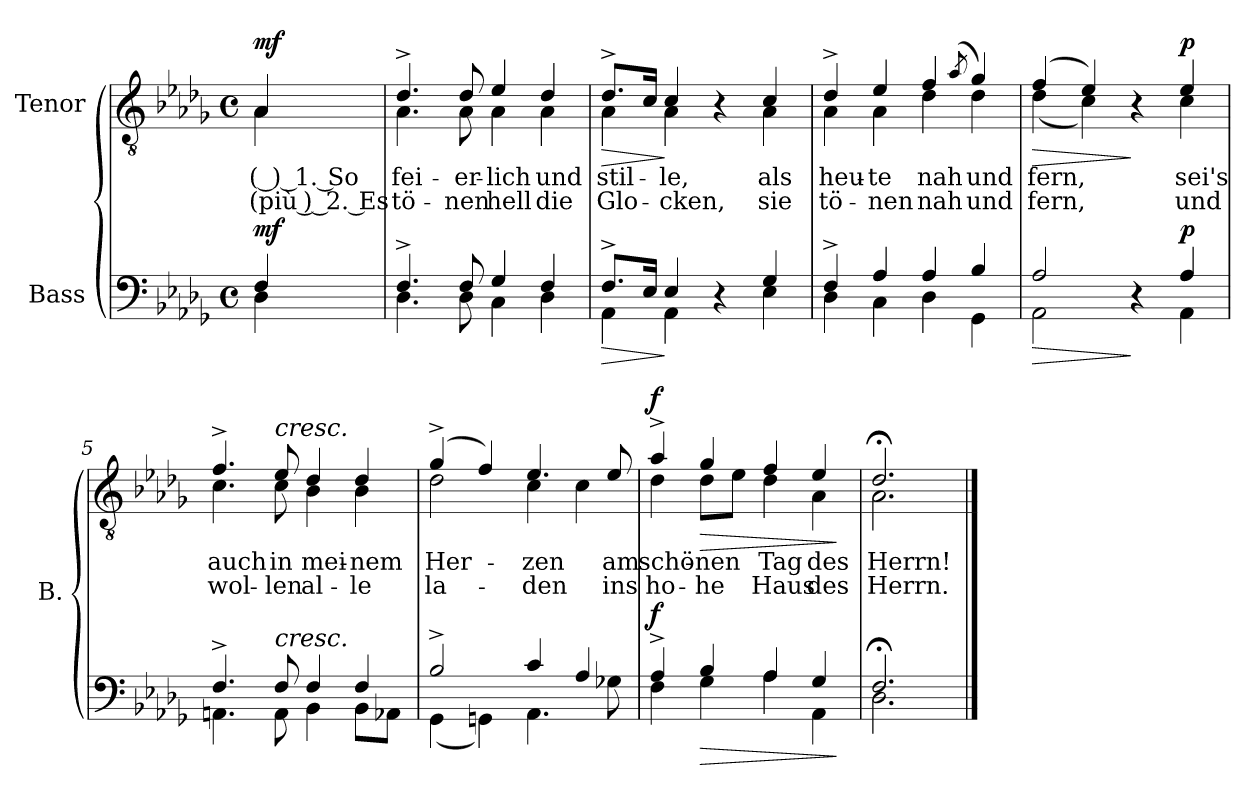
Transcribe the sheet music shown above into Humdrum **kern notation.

**kern	**dynam	**kern	**text	**text	**dynam
*part2	*part2	*part1	*part1	*part1	*part1
*staff2	*staff2	*staff1	*staff1	*staff1	*staff1
*I"Bass	*	*I"Tenor	*	*	*
*I'B.	*	*	*	*	*
*clefF4	*	*clefGv2	*	*	*
*k[b-e-a-d-g-]	*	*k[b-e-a-d-g-]	*	*	*
*M4/4	*	*M4/4	*	*	*
*met(c)	*	*met(c)	*	*	*
=	=	=	=	=	=
*^	*	*	*	*	*
!	!	!	!LO:TX:a:B:t=Feierlich, langsam	!	!	!
!	!	!LO:DY:a	!	!LO:LY:b	!LO:LY:b	!LO:DY:a
*	*	*	*^	*	*	*
4F/	4D-\	mf	4A-/	4A-\	( ) 1. So	(più ) 2. Es	mf
=1	=1	=1	=1	=1	=1	=1	=1
!	!	!	!	!	!LO:LY:b	!LO:LY:b	!
4.F^/	4.D-\	.	4.d-^/	4.A-\	fei-	tö-	.
!	!	!	!	!	!LO:LY:b	!LO:LY:b	!
8F/	8D-\	.	8d-/	8A-\	-er-	-nen	.
!	!	!	!	!	!LO:LY:b	!LO:LY:b	!
4G-/	4C\	.	4e-/	4A-\	-lich	hell	.
!	!	!	!	!	!LO:LY:b	!LO:LY:b	!
4F/	4D-\	.	4d-/	4A-\	und	die	.
=2	=2	=2	=2	=2	=2	=2	=2
!	!	!LO:HP:b	!	!	!LO:LY:b	!LO:LY:b	!LO:HP:b
8.F^/L	4AA-\	>	8.d-^/L	4A-\	stil-	Glo-	>
16E-/Jk	.	.	16c/Jk	.	.	.	.
!	!	!	!	!	!LO:LY:b	!LO:LY:b	!
4E-/	4AA-\	]	4c/	4A-\	-le,	-cken,	]
4r	4ryy	.	4r	4ryy	.	.	.
!	!	!	!	!	!LO:LY:b	!LO:LY:b	!
4G-/	4E-\	.	4c/	4A-\	als	sie	.
!!LO:LB:g=z	!!
=3	=3	=3	=3	=3	=3	=3	=3
!	!	!	!	!	!LO:LY:b	!LO:LY:b	!
4F^/	4D-\	.	4d-^/	4A-\	heu-	tö-	.
!	!	!	!	!	!LO:LY:b	!LO:LY:b	!
4A-/	4C\	.	4e-/	4A-\	-te	-nen	.
!	!	!	!	!	!LO:LY:b	!LO:LY:b	!
4A-/	4D-\	.	4f/	4d-\	nah	nah	.
.	.	.	(8qa-/	.	.	.	.
!	!	!	!	!	!LO:LY:b	!LO:LY:b	!
4B-/	4GG-\	.	4g-/)	4d-\	und	und	.
=4	=4	=4	=4	=4	=4	=4	=4
!	!	!LO:HP:b	!	!	!LO:LY:b	!LO:LY:b	!LO:HP:b
2A-/	2AA-\	>	(4f/	(4d-\	fern,	fern,	>
.	.	.	4e-/)	4c\)	.	.	.
4r	4ryy	]	4r	4ryy	.	.	]
!	!	!LO:DY:a	!	!	!LO:LY:b	!LO:LY:b	!LO:DY:a
4A-/	4AA-\	p	4e-/	4c\	sei's	und	p
=5	=5	=5	=5	=5	=5	=5	=5
!	!	!	!	!	!LO:LY:b	!LO:LY:b	!
4.F^/	4.AAn\	.	4.f^/	4.c\	auch	wol-	.
!	!	!	!LO:TX:a:i:t=cresc.	!	!	!	!
!LO:TX:a:i:t=cresc.	!	!	!	!	!	!	!
!	!	!	!	!	!LO:LY:b	!LO:LY:b	!
8F/	8AA\	.	8e-/	8c\	in	-len	.
!	!	!	!	!	!LO:LY:b	!LO:LY:b	!
4F/	4BB-\	.	4d-/	4B-\	mei-	al-	.
!	!	!	!	!	!LO:LY:b	!LO:LY:b	!
4F/	8BB-\L	.	4d-/	4B-\	-nem	-le	.
.	8AA-X\J	.	.	.	.	.	.
!!LO:LB:g=z	!!
=6	=6	=6	=6	=6	=6	=6	=6
!	!	!	!	!	!LO:LY:b	!LO:LY:b	!
2B-^/	(4GG-\	.	(4g-^/	2d-\	Her-	la-	.
.	4GGn\)	.	4f/)	.	.	.	.
!	!	!	!	!	!LO:LY:b	!LO:LY:b	!
4c/	4.AA-\	.	4.e-/	4c\	-zen	-den	.
4A-/	.	.	.	4c\	.	.	.
!	!	!	!	!	!LO:LY:b	!LO:LY:b	!
.	8G-X\	.	8e-/	.	am	ins	.
=7	=7	=7	=7	=7	=7	=7	=7
!	!	!LO:DY:a	!	!	!LO:LY:b	!LO:LY:b	!LO:DY:a
4A-^/	4F\	f	4a-^/	4d-\	schö-	ho-	f
!	!	!LO:HP:b	!	!	!LO:LY:b	!LO:LY:b	!LO:HP:b
4B-/	4G-\	>	4g-/	8d-\L	-nen	-he	>
.	.	.	.	8e-\J	.	.	.
!	!	!	!	!	!LO:LY:b	!LO:LY:b	!
4A-/	4A-\	.	4f/	4d-\	Tag	Haus	.
!	!	!	!	!	!LO:LY:b	!LO:LY:b	!
4G-/	4AA-\	.	4e-/	4A-\	des	des	.
*v	*v	*	*	*	*	*	*
*	*	*v	*v	*	*	*
.	]	.	.	.	]
=8	=8	=8	=8	=8	=8
*^	*	*	*	*	*
!	!	!	!	!LO:LY:b	!LO:LY:b	!
*	*	*	*^	*	*	*
2.F;</	2.D-\	.	2.d-;</	2.A-\	Herrn!	Herrn.	.
*v	*v	*	*	*	*	*	*
*	*	*v	*v	*	*	*
==	==	==	==	==	==
*-	*-	*-	*-	*-	*-
